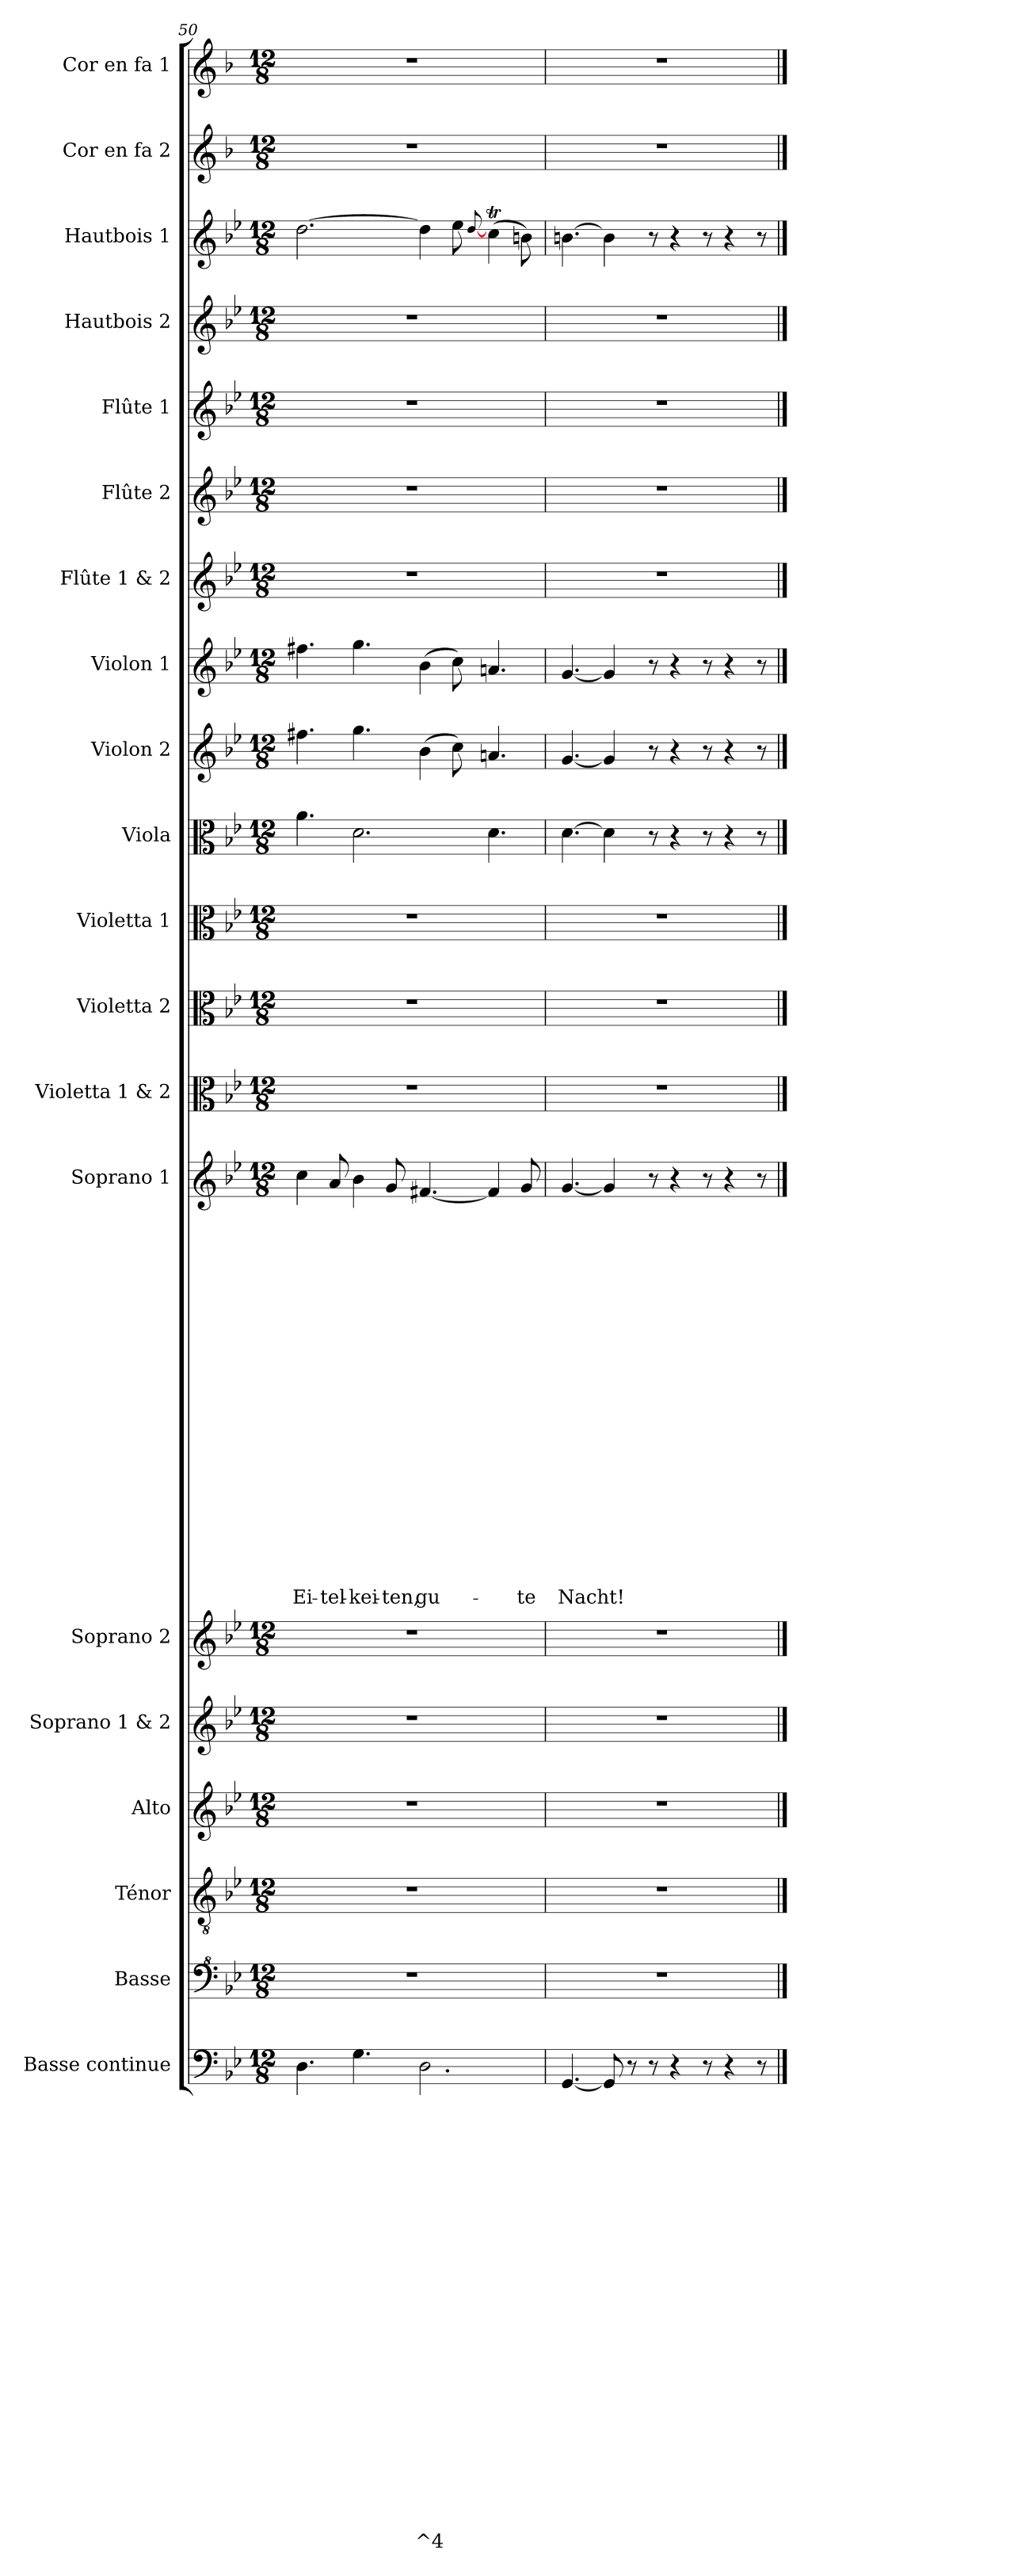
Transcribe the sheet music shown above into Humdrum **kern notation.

**kern	**text	**text	**text	**text	**text	**text	**text	**text	**text	**text	**text	**text	**text	**text	**text	**text	**text	**text	**text	**text	**text	**text	**text	**text	**kern	**kern	**kern	**kern	**kern	**kern	**text	**text	**text	**text	**text	**text	**text	**text	**text	**text	**text	**text	**text	**text	**text	**text	**text	**text	**text	**text	**text	**kern	**kern	**kern	**kern	**kern	**kern	**kern	**kern	**kern	**kern	**kern	**kern	**kern
*part20	*part20	*part20	*part20	*part20	*part20	*part20	*part20	*part20	*part20	*part20	*part20	*part20	*part20	*part20	*part20	*part20	*part20	*part20	*part20	*part20	*part20	*part20	*part20	*part20	*part19	*part18	*part17	*part16	*part15	*part14	*part14	*part14	*part14	*part14	*part14	*part14	*part14	*part14	*part14	*part14	*part14	*part14	*part14	*part14	*part14	*part14	*part14	*part14	*part14	*part14	*part14	*part13	*part12	*part11	*part10	*part9	*part8	*part7	*part6	*part5	*part4	*part3	*part2	*part1
*staff20	*staff20	*staff20	*staff20	*staff20	*staff20	*staff20	*staff20	*staff20	*staff20	*staff20	*staff20	*staff20	*staff20	*staff20	*staff20	*staff20	*staff20	*staff20	*staff20	*staff20	*staff20	*staff20	*staff20	*staff20	*staff19	*staff18	*staff17	*staff16	*staff15	*staff14	*staff14	*staff14	*staff14	*staff14	*staff14	*staff14	*staff14	*staff14	*staff14	*staff14	*staff14	*staff14	*staff14	*staff14	*staff14	*staff14	*staff14	*staff14	*staff14	*staff14	*staff14	*staff13	*staff12	*staff11	*staff10	*staff9	*staff8	*staff7	*staff6	*staff5	*staff4	*staff3	*staff2	*staff1
*I"Basse continue	*	*	*	*	*	*	*	*	*	*	*	*	*	*	*	*	*	*	*	*	*	*	*	*	*I"Basse	*I"Ténor	*I"Alto	*I"Soprano 1 & 2	*I"Soprano 2	*I"Soprano 1	*	*	*	*	*	*	*	*	*	*	*	*	*	*	*	*	*	*	*	*	*	*I"Violetta 1 & 2	*I"Violetta 2	*I"Violetta 1	*I"Viola	*I"Violon 2	*I"Violon 1	*I"Flûte 1 & 2	*I"Flûte 2	*I"Flûte 1	*I"Hautbois 2	*I"Hautbois 1	*I"Cor en fa 2	*I"Cor en fa 1
*I'BC	*	*	*	*	*	*	*	*	*	*	*	*	*	*	*	*	*	*	*	*	*	*	*	*	*I'Bas	*I'T	*I'A	*	*I'S 2	*I'S 1	*	*	*	*	*	*	*	*	*	*	*	*	*	*	*	*	*	*	*	*	*	*	*I'Vta 2	*I'Vta 1	*I'Vla	*I'Vln 2	*I'Vln 1	*	*I'Fl 2	*I'Fl 1	*I'Hb 2	*I'Hb 1	*I'Cor 2	*I'Cor 1
*clefF4	*	*	*	*	*	*	*	*	*	*	*	*	*	*	*	*	*	*	*	*	*	*	*	*	*clefF^4	*clefGv2	*clefG2	*clefG2	*clefG2	*clefG2	*	*	*	*	*	*	*	*	*	*	*	*	*	*	*	*	*	*	*	*	*	*clefC3	*clefC3	*clefC3	*clefC3	*clefG2	*clefG2	*clefG2	*clefG2	*clefG2	*clefG2	*clefG2	*clefG2	*clefG2
*ITrd7c12	*	*	*	*	*	*	*	*	*	*	*	*	*	*	*	*	*	*	*	*	*	*	*	*	*	*	*	*	*	*	*	*	*	*	*	*	*	*	*	*	*	*	*	*	*	*	*	*	*	*	*	*	*	*	*	*	*	*	*	*	*	*	*ITrd4c7	*ITrd4c7
*k[b-e-]	*	*	*	*	*	*	*	*	*	*	*	*	*	*	*	*	*	*	*	*	*	*	*	*	*k[b-e-]	*k[b-e-]	*k[b-e-]	*k[b-e-]	*k[b-e-]	*k[b-e-]	*	*	*	*	*	*	*	*	*	*	*	*	*	*	*	*	*	*	*	*	*	*k[b-e-]	*k[b-e-]	*k[b-e-]	*k[b-e-]	*k[b-e-]	*k[b-e-]	*k[b-e-]	*k[b-e-]	*k[b-e-]	*k[b-e-]	*k[b-e-]	*k[b-e-]	*k[b-e-]
*B-:	*	*	*	*	*	*	*	*	*	*	*	*	*	*	*	*	*	*	*	*	*	*	*	*	*B-:	*B-:	*B-:	*B-:	*B-:	*B-:	*	*	*	*	*	*	*	*	*	*	*	*	*	*	*	*	*	*	*	*	*	*B-:	*B-:	*B-:	*B-:	*B-:	*B-:	*B-:	*B-:	*B-:	*B-:	*B-:	*B-:	*B-:
*M12/8	*	*	*	*	*	*	*	*	*	*	*	*	*	*	*	*	*	*	*	*	*	*	*	*	*M12/8	*M12/8	*M12/8	*M12/8	*M12/8	*M12/8	*	*	*	*	*	*	*	*	*	*	*	*	*	*	*	*	*	*	*	*	*	*M12/8	*M12/8	*M12/8	*M12/8	*M12/8	*M12/8	*M12/8	*M12/8	*M12/8	*M12/8	*M12/8	*M12/8	*M12/8
=50	=50	=50	=50	=50	=50	=50	=50	=50	=50	=50	=50	=50	=50	=50	=50	=50	=50	=50	=50	=50	=50	=50	=50	=50	=50	=50	=50	=50	=50	=50	=50	=50	=50	=50	=50	=50	=50	=50	=50	=50	=50	=50	=50	=50	=50	=50	=50	=50	=50	=50	=50	=50	=50	=50	=50	=50	=50	=50	=50	=50	=50	=50	=50	=50
*^	*	*	*	*	*	*	*	*	*	*	*	*	*	*	*	*	*	*	*	*	*	*	*	*	*	*	*	*	*	*	*	*	*	*	*	*	*	*	*	*	*	*	*	*	*	*	*	*	*	*	*	*	*	*	*	*	*	*	*	*	*	*	*	*
!	!	!	!	!	!	!	!	!	!	!	!	!	!	!	!	!	!	!	!	!	!	!	!	!	!	!	!	!	!	!	!	!	!	!	!	!	!	!	!	!	!	!	!	!	!	!	!	!	!	!	!	!LO:LY:b	!	!	!	!	!	!	!	!	!	!	!	!	!
4.DD\	4.ryy	.	.	.	.	.	.	.	.	.	.	.	.	.	.	.	.	.	.	.	.	.	.	.	.	1.r	1.r	1.r	1.r	1.r	4cc\	.	.	.	.	.	.	.	.	.	.	.	.	.	.	.	.	.	.	.	.	Ei-	1.r	1.r	1.r	4.a\	4.ff#X\	4.ff#X\	1.r	1.r	1.r	1.r	[2.dd\	1.r	1.r
!	!	!	!	!	!	!	!	!	!	!	!	!	!	!	!	!	!	!	!	!	!	!	!	!	!	!	!	!	!	!	!	!	!	!	!	!	!	!	!	!	!	!	!	!	!	!	!	!	!	!	!	!LO:LY:b	!	!	!	!	!	!	!	!	!	!	!	!	!
.	.	.	.	.	.	.	.	.	.	.	.	.	.	.	.	.	.	.	.	.	.	.	.	.	.	.	.	.	.	.	8a/	.	.	.	.	.	.	.	.	.	.	.	.	.	.	.	.	.	.	.	.	-tel-	.	.	.	.	.	.	.	.	.	.	.	.	.
!	!	!	!	!	!	!	!	!	!	!	!	!	!	!	!	!	!	!	!	!	!	!	!	!	!	!	!	!	!	!	!	!	!	!	!	!	!	!	!	!	!	!	!	!	!	!	!	!	!	!	!	!LO:LY:b	!	!	!	!	!	!	!	!	!	!	!	!	!
4.GG\	4.ryy	.	.	.	.	.	.	.	.	.	.	.	.	.	.	.	.	.	.	.	.	.	.	.	.	.	.	.	.	.	4b-\	.	.	.	.	.	.	.	.	.	.	.	.	.	.	.	.	.	.	.	.	-kei-	.	.	.	2.d\	4.gg\	4.gg\	.	.	.	.	.	.	.
!	!	!	!	!	!	!	!	!	!	!	!	!	!	!	!	!	!	!	!	!	!	!	!	!	!	!	!	!	!	!	!	!	!	!	!	!	!	!	!	!	!	!	!	!	!	!	!	!	!	!	!	!LO:LY:b	!	!	!	!	!	!	!	!	!	!	!	!	!
.	.	.	.	.	.	.	.	.	.	.	.	.	.	.	.	.	.	.	.	.	.	.	.	.	.	.	.	.	.	.	8g/	.	.	.	.	.	.	.	.	.	.	.	.	.	.	.	.	.	.	.	.	-ten,	.	.	.	.	.	.	.	.	.	.	.	.	.
!	!	!	!	!	!	!	!	!	!	!	!	!	!	!	!	!	!	!	!	!	!	!	!	!	!LO:LY:b	!	!	!	!	!	!	!	!	!	!	!	!	!	!	!	!	!	!	!	!	!	!	!	!	!	!	!	!	!	!	!	!	!	!	!	!	!	!	!	!
!	!	!	!	!	!	!	!	!	!	!	!	!	!	!	!	!	!	!	!	!	!	!	!	!	!	!	!	!	!	!	!	!	!	!	!	!	!	!	!	!	!	!	!	!	!	!	!	!	!	!	!	!LO:LY:b	!	!	!	!	!	!	!	!	!	!	!	!	!
2.DD\	4.DD\yy	.	.	.	.	.	.	.	.	.	.	.	.	.	.	.	.	.	.	.	.	.	.	.	^4	.	.	.	.	.	[4.f#X/	.	.	.	.	.	.	.	.	.	.	.	.	.	.	.	.	.	.	.	.	gu-	.	.	.	.	(>4b-\	(>4b-\	.	.	.	.	4dd\]	.	.
.	.	.	.	.	.	.	.	.	.	.	.	.	.	.	.	.	.	.	.	.	.	.	.	.	.	.	.	.	.	.	.	.	.	.	.	.	.	.	.	.	.	.	.	.	.	.	.	.	.	.	.	.	.	.	.	.	8cc\)	8cc\)	.	.	.	.	8ee-\	.	.
.	.	.	.	.	.	.	.	.	.	.	.	.	.	.	.	.	.	.	.	.	.	.	.	.	.	.	.	.	.	.	.	.	.	.	.	.	.	.	.	.	.	.	.	.	.	.	.	.	.	.	.	.	.	.	.	.	.	.	.	.	.	.	[8qqdd/	.	.
!	!	!	!	!	!	!	!	!	!	!	!	!	!	!	!	!	!	!	!	!	!	!	!	!	!LO:LY:b	!	!	!	!	!	!	!	!	!	!	!	!	!	!	!	!	!	!	!	!	!	!	!	!	!	!	!	!	!	!	!	!	!	!	!	!	!	!	!	!
.	4.DD\yy	.	.	.	.	.	.	.	.	.	.	.	.	.	.	.	.	.	.	.	.	.	.	.	%y	.	.	.	.	.	4f#/]	.	.	.	.	.	.	.	.	.	.	.	.	.	.	.	.	.	.	.	.	.	.	.	.	4.d\	4.ani/	4.ani/	.	.	.	.	(>4ccT\	.	.
!	!	!	!	!	!	!	!	!	!	!	!	!	!	!	!	!	!	!	!	!	!	!	!	!	!	!	!	!	!	!	!	!	!	!	!	!	!	!	!	!	!	!	!	!	!	!	!	!	!	!	!	!LO:LY:b	!	!	!	!	!	!	!	!	!	!	!	!	!
.	.	.	.	.	.	.	.	.	.	.	.	.	.	.	.	.	.	.	.	.	.	.	.	.	.	.	.	.	.	.	8g/	.	.	.	.	.	.	.	.	.	.	.	.	.	.	.	.	.	.	.	.	-te	.	.	.	.	.	.	.	.	.	.	8bn\)	.	.
*v	*v	*	*	*	*	*	*	*	*	*	*	*	*	*	*	*	*	*	*	*	*	*	*	*	*	*	*	*	*	*	*	*	*	*	*	*	*	*	*	*	*	*	*	*	*	*	*	*	*	*	*	*	*	*	*	*	*	*	*	*	*	*	*	*	*
=51	=51	=51	=51	=51	=51	=51	=51	=51	=51	=51	=51	=51	=51	=51	=51	=51	=51	=51	=51	=51	=51	=51	=51	=51	=51	=51	=51	=51	=51	=51	=51	=51	=51	=51	=51	=51	=51	=51	=51	=51	=51	=51	=51	=51	=51	=51	=51	=51	=51	=51	=51	=51	=51	=51	=51	=51	=51	=51	=51	=51	=51	=51	=51	=51
!	!	!	!	!	!	!	!	!	!	!	!	!	!	!	!	!	!	!	!	!	!	!	!	!	!	!	!	!	!	!	!	!	!	!	!	!	!	!	!	!	!	!	!	!	!	!	!	!	!	!	!LO:LY:b	!	!	!	!	!	!	!	!	!	!	!	!	!
[4.GGG/	.	.	.	.	.	.	.	.	.	.	.	.	.	.	.	.	.	.	.	.	.	.	.	.	1.r	1.r	1.r	1.r	1.r	[4.g/	.	.	.	.	.	.	.	.	.	.	.	.	.	.	.	.	.	.	.	.	Nacht!	1.r	1.r	1.r	[4.d\	[4.g/	[4.g/	1.r	1.r	1.r	1.r	[4.bn\	1.r	1.r
8GGG/]	.	.	.	.	.	.	.	.	.	.	.	.	.	.	.	.	.	.	.	.	.	.	.	.	.	.	.	.	.	4g/]	.	.	.	.	.	.	.	.	.	.	.	.	.	.	.	.	.	.	.	.	.	.	.	.	4d\]	4g/]	4g/]	.	.	.	.	4b\]	.	.
8r	.	.	.	.	.	.	.	.	.	.	.	.	.	.	.	.	.	.	.	.	.	.	.	.	.	.	.	.	.	.	.	.	.	.	.	.	.	.	.	.	.	.	.	.	.	.	.	.	.	.	.	.	.	.	.	.	.	.	.	.	.	.	.	.
8r	.	.	.	.	.	.	.	.	.	.	.	.	.	.	.	.	.	.	.	.	.	.	.	.	.	.	.	.	.	8r	.	.	.	.	.	.	.	.	.	.	.	.	.	.	.	.	.	.	.	.	.	.	.	.	8r	8r	8r	.	.	.	.	8r	.	.
4r	.	.	.	.	.	.	.	.	.	.	.	.	.	.	.	.	.	.	.	.	.	.	.	.	.	.	.	.	.	4r	.	.	.	.	.	.	.	.	.	.	.	.	.	.	.	.	.	.	.	.	.	.	.	.	4r	4r	4r	.	.	.	.	4r	.	.
8r	.	.	.	.	.	.	.	.	.	.	.	.	.	.	.	.	.	.	.	.	.	.	.	.	.	.	.	.	.	8r	.	.	.	.	.	.	.	.	.	.	.	.	.	.	.	.	.	.	.	.	.	.	.	.	8r	8r	8r	.	.	.	.	8r	.	.
4r	.	.	.	.	.	.	.	.	.	.	.	.	.	.	.	.	.	.	.	.	.	.	.	.	.	.	.	.	.	4r	.	.	.	.	.	.	.	.	.	.	.	.	.	.	.	.	.	.	.	.	.	.	.	.	4r	4r	4r	.	.	.	.	4r	.	.
8r	.	.	.	.	.	.	.	.	.	.	.	.	.	.	.	.	.	.	.	.	.	.	.	.	.	.	.	.	.	8r	.	.	.	.	.	.	.	.	.	.	.	.	.	.	.	.	.	.	.	.	.	.	.	.	8r	8r	8r	.	.	.	.	8r	.	.
==	==	==	==	==	==	==	==	==	==	==	==	==	==	==	==	==	==	==	==	==	==	==	==	==	==	==	==	==	==	==	==	==	==	==	==	==	==	==	==	==	==	==	==	==	==	==	==	==	==	==	==	==	==	==	==	==	==	==	==	==	==	==	==	==
*-	*-	*-	*-	*-	*-	*-	*-	*-	*-	*-	*-	*-	*-	*-	*-	*-	*-	*-	*-	*-	*-	*-	*-	*-	*-	*-	*-	*-	*-	*-	*-	*-	*-	*-	*-	*-	*-	*-	*-	*-	*-	*-	*-	*-	*-	*-	*-	*-	*-	*-	*-	*-	*-	*-	*-	*-	*-	*-	*-	*-	*-	*-	*-	*-
